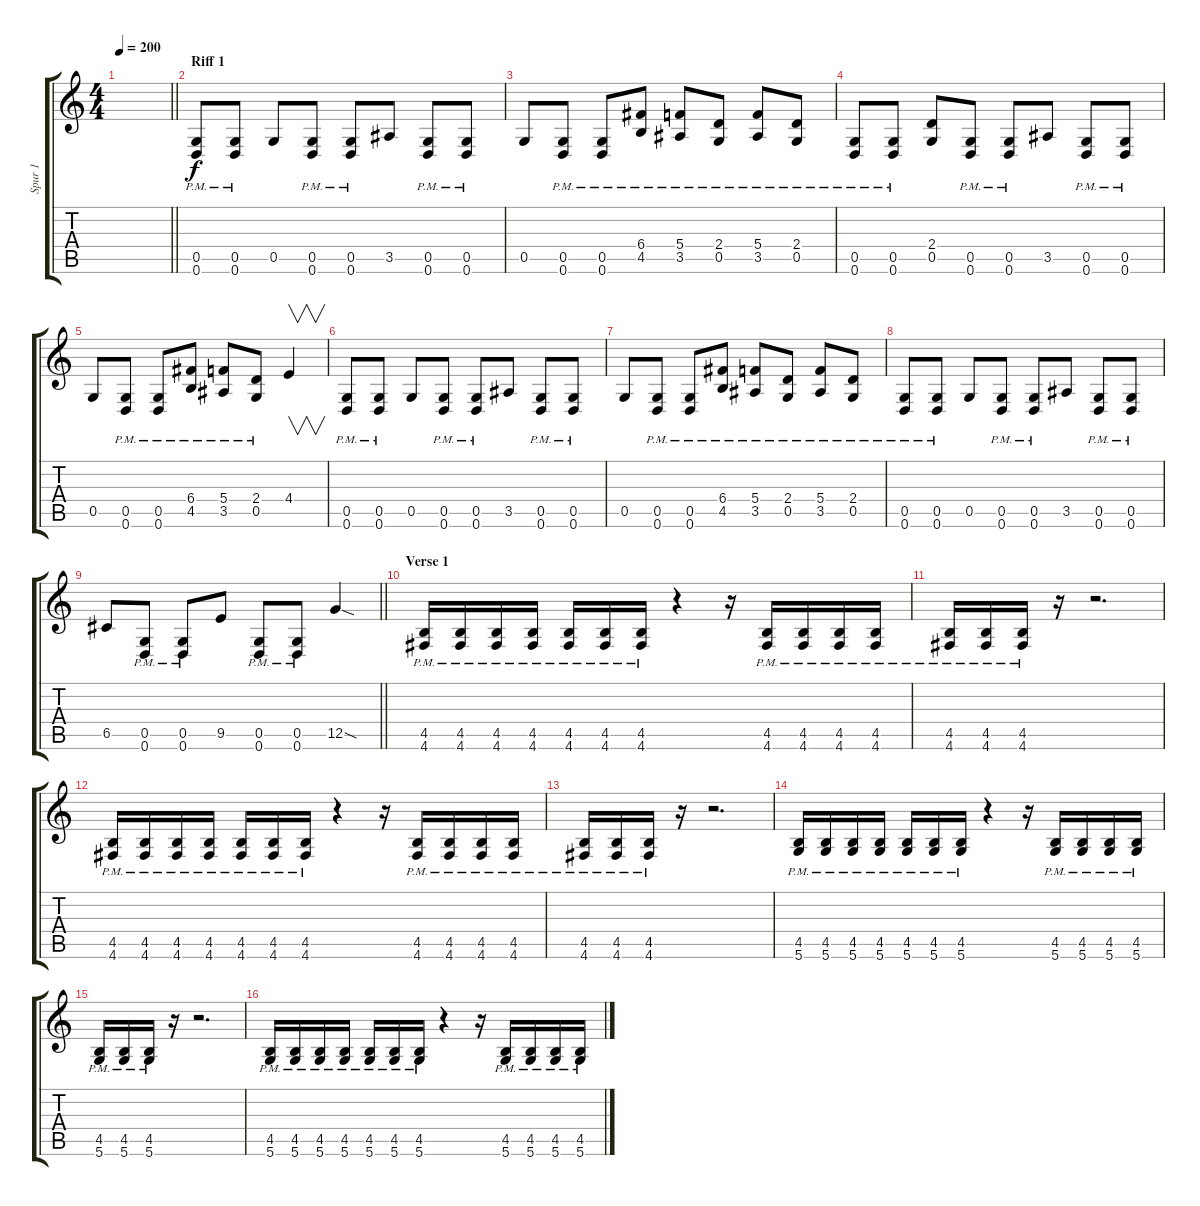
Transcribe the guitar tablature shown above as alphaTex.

\track ("Spur 1" "Spur 1") {instrument distortionguitar}
\staff {score tabs}
\tuning (D4 A3 F3 C3 G2 D2) {hide}
\ts (4 4)
\tempo 200
\clef g2
\barLineRight lightlight
\ks c
|
\section ("" "Riff 1")
(0.5{pm} 0.6{pm}).8 (0.5{pm} 0.6{pm}).8 0.5.8 (0.5{pm} 0.6{pm}).8 (0.5{pm} 0.6{pm}).8 3.5.8 (0.5{pm} 0.6{pm}).8 (0.5{pm} 0.6{pm}).8 |
0.5.8 (0.5{pm} 0.6{pm}).8 (0.5{pm} 0.6{pm}).8 (6.4{pm} 4.5{pm}).8 (5.4{pm} 3.5{pm}).8 (2.4{pm} 0.5{pm}).8 (5.4{pm} 3.5{pm}).8 (2.4{pm} 0.5{pm}).8 |
(0.5{pm} 0.6{pm}).8 (0.5{pm} 0.6{pm}).8 (2.4 0.5).8 (0.5{pm} 0.6{pm}).8 (0.5{pm} 0.6{pm}).8 3.5.8 (0.5{pm} 0.6{pm}).8 (0.5{pm} 0.6{pm}).8 |
0.5.8 (0.5{pm} 0.6{pm}).8 (0.5{pm} 0.6{pm}).8 (6.4{pm} 4.5{pm}).8 (5.4{pm} 3.5{pm}).8 (2.4{pm} 0.5{pm}).8 4.4.4{v} |
(0.5{pm} 0.6{pm}).8 (0.5{pm} 0.6{pm}).8 0.5.8 (0.5{pm} 0.6{pm}).8 (0.5{pm} 0.6{pm}).8 3.5.8 (0.5{pm} 0.6{pm}).8 (0.5{pm} 0.6{pm}).8 |
0.5.8 (0.5{pm} 0.6{pm}).8 (0.5{pm} 0.6{pm}).8 (6.4{pm} 4.5{pm}).8 (5.4{pm} 3.5{pm}).8 (2.4{pm} 0.5{pm}).8 (5.4{pm} 3.5{pm}).8 (2.4{pm} 0.5{pm}).8 |
(0.5{pm} 0.6{pm}).8 (0.5{pm} 0.6{pm}).8 0.5.8 (0.5{pm} 0.6{pm}).8 (0.5{pm} 0.6{pm}).8 3.5.8 (0.5{pm} 0.6{pm}).8 (0.5{pm} 0.6{pm}).8 |
\barLineRight lightlight
6.5.8 (0.5{pm} 0.6{pm}).8 (0.5{pm} 0.6{pm}).8 9.5.8 (0.5{pm} 0.6{pm}).8 (0.5{pm} 0.6{pm}).8 12.5{sod}.4 |
\section ("" "Verse 1")
(4.5{pm} 4.6{pm}).16 (4.5{pm} 4.6{pm}).16 (4.5{pm} 4.6{pm}).16 (4.5{pm} 4.6{pm}).16 (4.5{pm} 4.6{pm}).16 (4.5{pm} 4.6{pm}).16 (4.5{pm} 4.6{pm}).16 r.4 r.16 (4.5{pm} 4.6{pm}).16 (4.5{pm} 4.6{pm}).16 (4.5{pm} 4.6{pm}).16 (4.5{pm} 4.6{pm}).16 |
(4.5{pm} 4.6{pm}).16 (4.5{pm} 4.6{pm}).16 (4.5{pm} 4.6{pm}).16 r.16 r.2{d} |
(4.5{pm} 4.6{pm}).16 (4.5{pm} 4.6{pm}).16 (4.5{pm} 4.6{pm}).16 (4.5{pm} 4.6{pm}).16 (4.5{pm} 4.6{pm}).16 (4.5{pm} 4.6{pm}).16 (4.5{pm} 4.6{pm}).16 r.4 r.16 (4.5{pm} 4.6{pm}).16 (4.5{pm} 4.6{pm}).16 (4.5{pm} 4.6{pm}).16 (4.5{pm} 4.6{pm}).16 |
(4.5{pm} 4.6{pm}).16 (4.5{pm} 4.6{pm}).16 (4.5{pm} 4.6{pm}).16 r.16 r.2{d} |
(4.5{pm} 5.6{pm}).16 (4.5{pm} 5.6{pm}).16 (4.5{pm} 5.6{pm}).16 (4.5{pm} 5.6{pm}).16 (4.5{pm} 5.6{pm}).16 (4.5{pm} 5.6{pm}).16 (4.5{pm} 5.6{pm}).16 r.4 r.16 (4.5{pm} 5.6{pm}).16 (4.5{pm} 5.6{pm}).16 (4.5{pm} 5.6{pm}).16 (4.5{pm} 5.6{pm}).16 |
(4.5{pm} 5.6{pm}).16 (4.5{pm} 5.6{pm}).16 (4.5{pm} 5.6{pm}).16 r.16 r.2{d} |
(4.5{pm} 5.6{pm}).16 (4.5{pm} 5.6{pm}).16 (4.5{pm} 5.6{pm}).16 (4.5{pm} 5.6{pm}).16 (4.5{pm} 5.6{pm}).16 (4.5{pm} 5.6{pm}).16 (4.5{pm} 5.6{pm}).16 r.4 r.16 (4.5{pm} 5.6{pm}).16 (4.5{pm} 5.6{pm}).16 (4.5{pm} 5.6{pm}).16 (4.5{pm} 5.6{pm}).16
